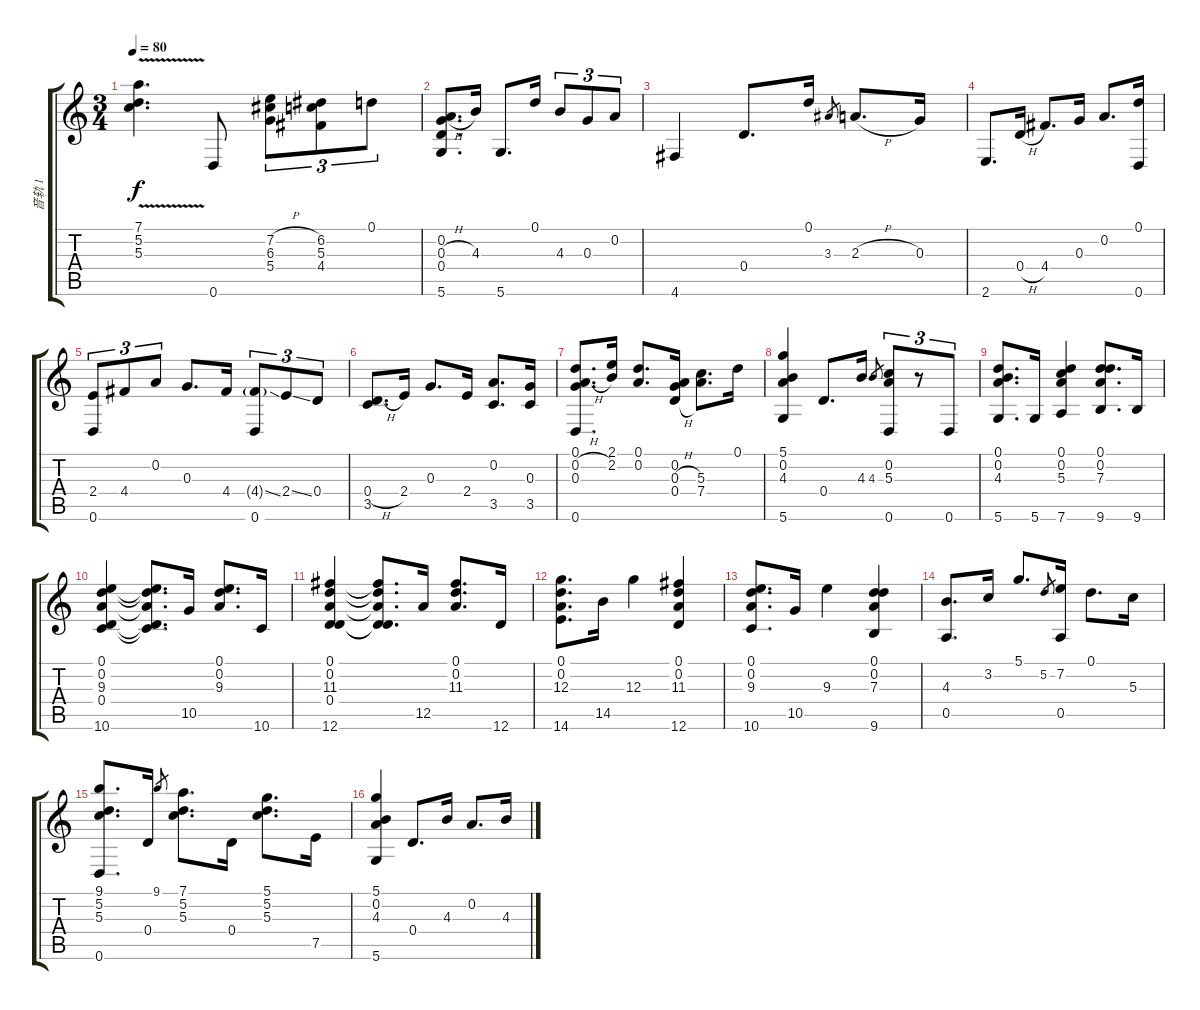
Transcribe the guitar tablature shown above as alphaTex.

\track ("音轨 1" "音轨 1") {instrument acousticguitarsteel}
\staff {score tabs}
\tuning (D4 A3 G3 D3 A2 D2) {hide}
\ts (3 4)
\tempo 80
\clef g2
\ks c
(7.1 5.2 5.3{v}).4{d dy f} 0.6.8{beam split} (7.2{h} 6.3{h} 5.4{h}).8{tu (3 2) beam merge} (6.2 5.3 4.4).8{tu (3 2) beam merge} 0.1.8{tu (3 2)} |
(0.2 0.3{h} 0.4 5.6).8{d} 4.3.16 5.6.8{d} 0.1.16 4.3.8{tu (3 2)} 0.3.8{tu (3 2)} 0.2.8{tu (3 2)} |
4.6.4 0.4.8{d} 0.1.16 3.3.8{gr} 2.3{h}.8{d} 0.3.16 |
2.6.8{d} 0.4{h}.16 4.4.8{d} 0.3.16 0.2.8{d} (0.1 0.6).16 |
(2.4 0.6).8{tu (3 2)} 4.4.8{tu (3 2)} 0.2.8{tu (3 2)} 0.3.8{d beam Up beam merge} 4.4.16{beam Up beam split} (4.4{ss g} 0.6).8{tu (3 2) beam Up} 2.4{ss}.8{tu (3 2) beam Up beam merge} 0.4.8{tu (3 2) beam Up} |
(0.4{h} 3.5).8{d} 2.4.16 0.3.8{d} 2.4.16 (0.2 3.5).8{d} (0.3 3.5).16 |
(0.1 0.2{h} 0.3 0.6).8{d} (2.1 2.2).16 (0.1 0.2).8{d} (0.2 0.3{h} 0.4{h}).16 (5.3 7.4).8{d} 0.1.16 |
(5.1 0.2 4.3 5.6).4 0.4.8{d} 4.3.16 4.3.8{gr beam split} (0.2 5.3 0.6).8{tu (3 2)} r.8{tu (3 2)} 0.6.8{tu (3 2)} |
(0.1 0.2 4.3 5.6).8{d} 5.6.16 (0.1 0.2 5.3 7.6).4 (0.1 0.2 7.3 9.6).8{d} 9.6.16 |
(0.1 0.2 9.3 0.4 10.6).4 (0.1{t} 0.2{t} 9.3{t} 0.4{t} 10.6{t}).8{d} 10.5.16 (0.1 0.2 9.3).8{d} 10.6.16 |
(0.1 0.2 11.3 0.4 12.6).4 (0.1{t} 0.2{t} 11.3{t} 0.4{t} 12.6{t}).8{d} 12.5.16 (0.1 0.2 11.3).8{d} 12.6.16 |
(0.1 0.2 12.3 14.6).8{d} 14.5.16 12.3.4 (0.1 0.2 11.3 12.6).4 |
(0.1 0.2 9.3 10.6).8{d} 10.5.16 9.3.4 (0.1 0.2 7.3 9.6).4 |
(4.3 0.5).8{d} 3.2.16 5.1.8{d} 5.2.8{gr} (7.2 0.5).16 0.1.8{d} 5.3.16 |
(9.1 5.2 5.3 0.6).8{d} 0.4.16 9.1.8{gr} (7.1 5.2 5.3).8{d} 0.4.16 (5.1 5.2 5.3).8{d} 7.5.16 |
(5.1 0.2 4.3 5.6).4 0.4.8{d} 4.3.16 0.2.8{d} 4.3.16
